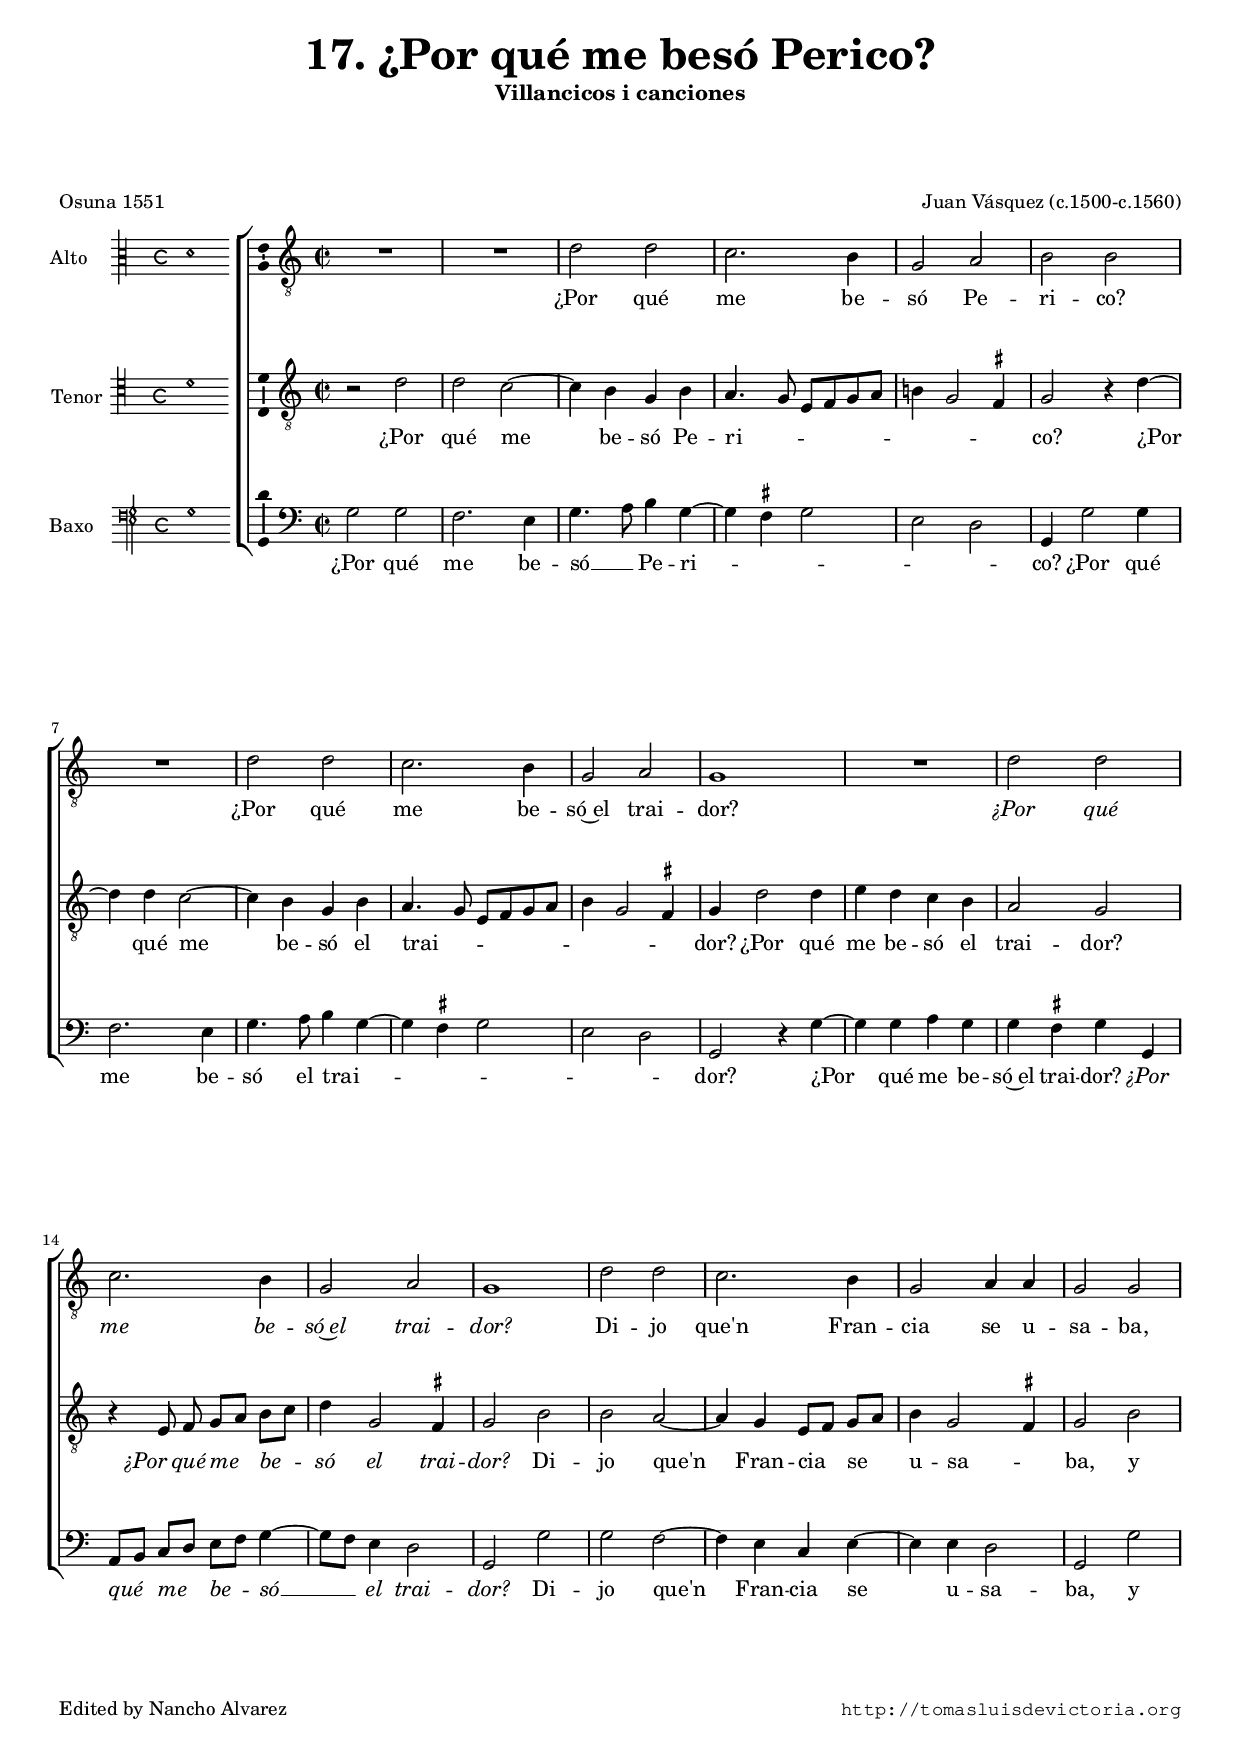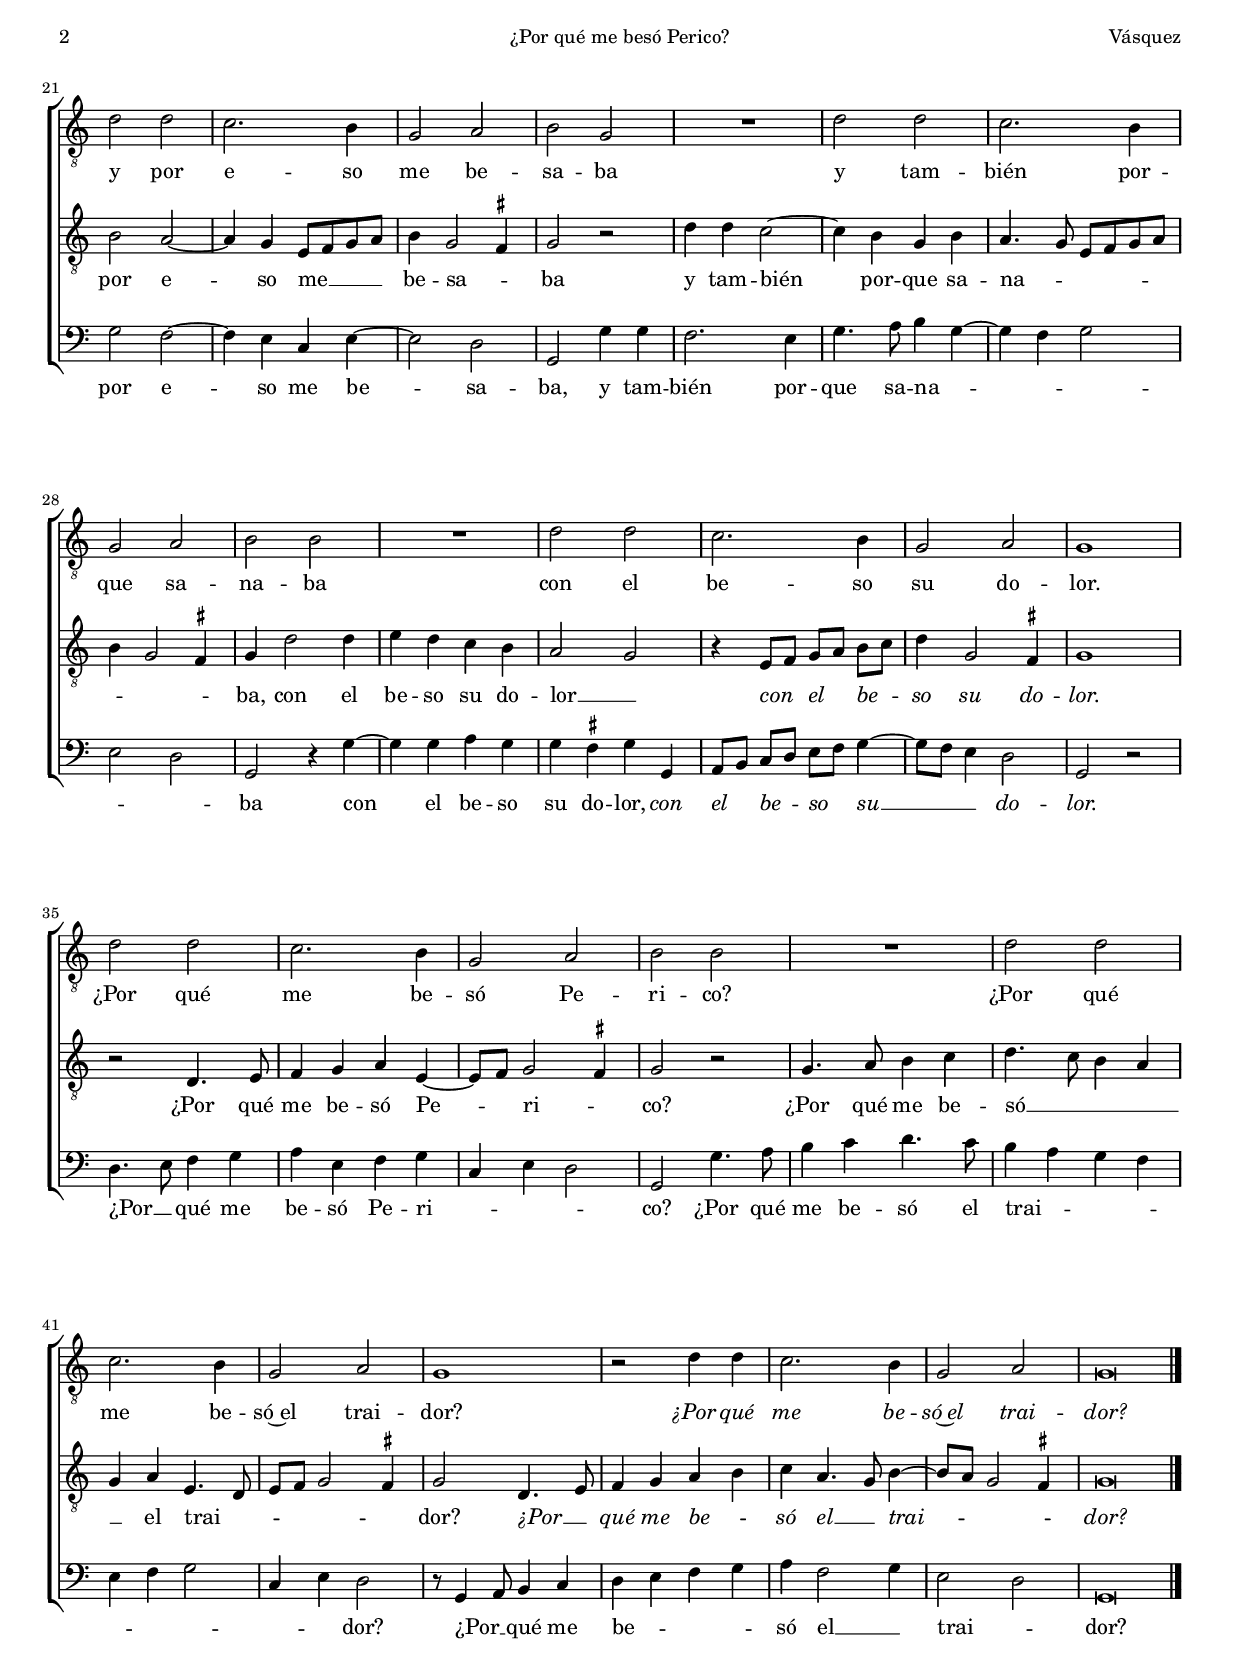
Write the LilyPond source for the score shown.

\version "2.18.0"

#(set-default-paper-size "a4")
#(set-global-staff-size 16.6)
#(ly:set-option 'point-and-click #f)
%mobile -s16.0 -i3.4 -ball

italicas=\override LyricText.font-shape = #'italic
rectas=\override LyricText.font-shape = #'upright
ss=\once \set suggestAccidentals = ##t
incipitwidth = 20
mtempo={\tempo 4 = 100}
mtempob={\tempo 4 = 50}
mt=#(define-music-function (parser location offset) (number?) ; move lyric text
      #{ \once \override LyricText.X-offset = -$offset #})

htitle="¿Por qué me besó Perico?"
hcomposer="Vásquez"

\header {
	title=\markup{\fontsize #3 "17. ¿Por qué me besó Perico?"}
	subtitle="Villancicos i canciones"
	subsubtitle=\markup{\null \vspace #3 }
	composer="Juan Vásquez (c.1500-c.1560)"
        pdfauthor=\composer
	%opus="(-)"
	poet=\markup{"Osuna 1551"} % Villancicos i canciones de Iuan Vasquez a tres y a cuatro. Impreso por Juan de León
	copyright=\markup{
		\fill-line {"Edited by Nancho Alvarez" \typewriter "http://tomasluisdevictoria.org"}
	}
%	tagline=""
}

global={\key c \major \time 2/2 \skip 1*47
	\bar "|."
}


cantus=\relative c'{
	R1*2
	d2 d
	c2. b4
	g2 a
	b b
	R1
	d2 d
	c2. b4
	g2 a
	g1
	R1
	d'2 d
	c2. b4
	g2 a
	g1
	d'2 d
	c2. b4
	g2 a4 a
	g2 g
	d' d
	c2. b4
	g2 a
	b g
	R1
	d'2 d
	c2. b4
	g2 a
	b2 b
	R1
	d2 d c2. b4
	g2 a
	g1
	\break
	d'2 d
	c2. b4
	g2 a
	b2 b
	R1
	d2 d
	c2. b4
	g2 a
	g1
	r2 d'4 d
	c2. b4
	g2 a
	g\breve*1/2
}

tenor=\relative c'{
	r2 d
	d c ~
	c4 b g b
	a4. g8 e8[ f g a]
	b!4 g2 \ss fis4
	g2 r4 d' ~
	d d c2 ~
	c4 b g b
	a4. g8 e8[ f g a]
	b4 g2 \ss fis4
	g4 d'2 d4
	e d c b
	a2 g
	r4 e8 f g8[ a] b[ c]
	d4 g,2 \ss fis4
	g2 b
	b a ~
	a4 g e8[ f] g[ a]
	b4 g2 \ss fis4
	g2 b
	b a ~
	a4 g e8[ f g a]
	b4 g2 \ss fis4
	g2 r
	d'4 d c2 ~
	c4 b g b
	a4. g8 e8[ f g a]
	b4 g2 \ss fis4
	g4 d'2 d4
	e d c b
	a2 g
	r4 e8[ f] g[ a] b[ c]
	d4 g,2 \ss fis4
	g1
	r2 d4. e8
	f4 g a e ~
	e8[ f] g2 \ss fis4
	g2 r
	g4. a8 b4 c
	d4. c8 b4 a
	g a e4. d8
	e8[ f] g2 \ss fis4
	g2 d4. e8
	f4 g a b
	c a4. g8 b4 ~
	b8[ a] g2 \ss fis4
	g\breve*1/2
}

bassus=\relative c'{
	g2 g
	f2. e4
	g4. a8 b4 g ~
	g \ss fis g2
	e d
	g,4 g'2 g4
	f2. e4
	g4. a8 b4 g ~
	g \ss fis g2
	e d
	g, r4 g' ~
	g g a g
	g \ss fis g g,
	a8[ b] c[ d] e[ f] g4 ~
	g8[ f] e4 d2
	g,2 g'
	g f ~
	f4 e c e ~
	e4 e d2
	g, g'
	g f ~
	f4 e c e ~
	e2 d
	g, g'4 g
	f2. e4
	g4. a8 b4 g ~
	g f g2
	e d
	g, r4 g' ~
	g g a g
	g \ss fis g g,
	a8[ b] c[ d] e[ f] g4 ~
	g8[ f] e4 d2
	g, r
	d'4. e8 f4 g
	a e f g
	c,4 e d2
	g, g'4. a8
	b4 c d4. c8
	b4 a g f
	e f g2
	c,4 e d2
	r8 g,4 a8 b4 c
	d4 e f g
	a f2 g4
	e2 d
	g,\breve*1/2
}

textocantus=\lyricmode{
¿Por qué me be -- só Pe -- ri -- co?
¿Por qué me be -- só~el trai -- dor?
\italicas
¿Por qué me be -- só~el trai -- dor?
\rectas
Di -- jo que'n Fran -- cia se u -- sa -- ba,
y por e -- so me be -- sa -- ba
y tam -- bién por -- que sa -- na -- ba
con el be -- so su do -- lor.
¿Por qué me be -- só Pe -- ri -- co?
¿Por qué me be -- só~el trai -- dor?
\italicas
¿Por qué me be -- só~el trai -- dor?
}

textotenor=\lyricmode{
¿Por qué me be -- só Pe -- ri -- _ _ _ _ _ co?
¿Por qué me be -- só el trai -- _ _ _ _ _ dor?
¿Por qué me be -- só el trai -- dor?
\italicas
\mt #4 ¿Por qué me be -- só el trai -- dor?
\rectas
Di -- jo que'n Fran -- cia se u -- sa -- _ ba,
y por e -- so me __ be -- sa -- _ ba
y tam -- bién por -- que sa -- na -- _ _ _ _ _ ba,
con el be -- so su do -- lor __ _
\italicas
con el be -- so su  do -- lor.
\rectas
¿Por qué me be -- só Pe -- ri -- _ co?
¿Por qué me be -- só __ _ _ _ _ el trai -- _ _ _ _ dor?
\italicas
¿Por __ _ qué me be -- _ só el __ _ trai -- _ _ dor?
}

textobassus=\lyricmode{
¿Por qué me be -- só __ _ Pe -- ri -- _ _ _ _ co?
¿Por qué me be -- só el trai -- _ _ _ _ _ dor?
¿Por qué me be -- só~el trai -- dor?
\italicas
¿Por qué me be -- só __ el trai -- dor?
\rectas
Di -- jo que'n Fran -- cia se u -- sa -- ba,
y por e -- so me be -- sa -- ba,
y tam -- bién por -- que sa -- na -- _ _ _ _ _ ba
con el be -- so su do -- lor,
\italicas
con el be -- so su __ _ do -- lor.
\rectas
¿Por __ _ qué me be -- só Pe -- ri -- _ _ _ co?
¿Por qué me be -- só el trai -- _ _ _ _ _ _ _ _ dor?
¿Por __ _ qué me be -- _ _ _ só el __ _ trai -- _ dor? % _ só el trai -- _ dor
}


incipitcantus=\markup{
	\score{
		{ 
		\set Staff.instrumentName="Alto    " % Tiple
		\override NoteHead.style = #'neomensural
		\override Staff.TimeSignature.style = #'neomensural
		\cadenzaOn 
		\clef "petrucci-c3"
		\key c \major
		\time 4/4
                d'1
		} 

	\layout { line-width=\incipitwidth indent = 0 }
	}
}

incipittenor=\markup{
	\score{
		{ 
		\set Staff.instrumentName="Tenor "
		\override NoteHead.style = #'neomensural 
		\override Staff.TimeSignature.style = #'neomensural
		\cadenzaOn 
		\clef "petrucci-c4"
		\key c \major
		\time 4/4
                d'1
		} 
	\layout { line-width=\incipitwidth indent=0 }
	}
}

incipitbassus=\markup{
	\score{
		{ 
		\set Staff.instrumentName="Baxo   "
		\override NoteHead.style = #'neomensural
		\override Staff.TimeSignature.style = #'neomensural
		\cadenzaOn 
		\clef "petrucci-f4"
		\key c \major
		\time 4/4
                g1
		} 
	\layout { line-width=\incipitwidth indent = 0 }
	}
}

%\layout {
%       \context {\Voice
%               \remove Ligature_bracket_engraver
%               \consists Mensural_ligature_engraver
%       }
%       line-width=\incipitwidth
%       indent = 0
%}

\score {\transpose c' c'{
\new ChoirStaff<<

	\new Staff <<\global
	\new Voice="v1" {
		\set Staff.instrumentName=\incipitcantus
		\clef "G_8"
		\cantus }
	\new Lyrics \lyricsto "v1" {\textocantus }
	>>
	
	\new Staff <<\global
	\new Voice="v3" {
		\set Staff.instrumentName=\incipittenor
		\clef "G_8"
		\tenor }
	\new Lyrics \lyricsto "v3" {\textotenor }
	>>

	\new Staff <<\global
	\new Voice="v4" {
		\set Staff.instrumentName=\incipitbassus
		\clef "bass"
		\bassus }
	\new Lyrics \lyricsto "v4" {\textobassus }
	>>
	
>>

	} % transpose

\layout{ 
	\context {\Lyrics 
		\override VerticalAxisGroup.staff-affinity = #UP
		\override VerticalAxisGroup.nonstaff-relatedstaff-spacing =
			#'((basic-distance . 0) (minimum-distance . 0) (padding . 1))
		\override LyricText.font-size = #1.2
		\override LyricHyphen.minimum-distance = #0.5
	}
	\context {\Score 
		tempoHideNote = ##t
		\override BarNumber.padding = #2 
	}
	\context {\Voice 
		%melismaBusyProperties = #'()
		autoBeaming = ##f
	}
	\context {\Staff 
                %\RemoveEmptyStaves
                %\override VerticalAxisGroup.remove-first = ##t
		\override VerticalAxisGroup.staff-staff-spacing =
			#'((basic-distance . 11) (minimum-distance . 0) (padding . 1))
		\consists Ambitus_engraver 
		\override LigatureBracket.padding = #1
	}
}

%\midi { \mtempo }

}


\paper{
	evenHeaderMarkup=\markup  \fill-line { \fromproperty #'page:page-number-string \htitle \hcomposer }
	oddHeaderMarkup= \markup  \fill-line { \on-the-fly #not-first-page \hcomposer \on-the-fly #not-first-page \htitle \on-the-fly #not-first-page \fromproperty #'page:page-number-string }
	%system-count=20
	%page-count = 1
	ragged-last-bottom = ##f
	indent=3.2\cm
	system-system-spacing =
	#'((basic-distance . 20) (minimum-distance . 0) (padding . 5))
	top-system-spacing = % header
	#'((basic-distance . 10) (minimum-distance . 0) (padding . 0))
	last-bottom-spacing = % footer
	#'((basic-distance . 14) (minimum-distance . 0) (padding . 0))
	markup-system-spacing.padding = #1.5
}
